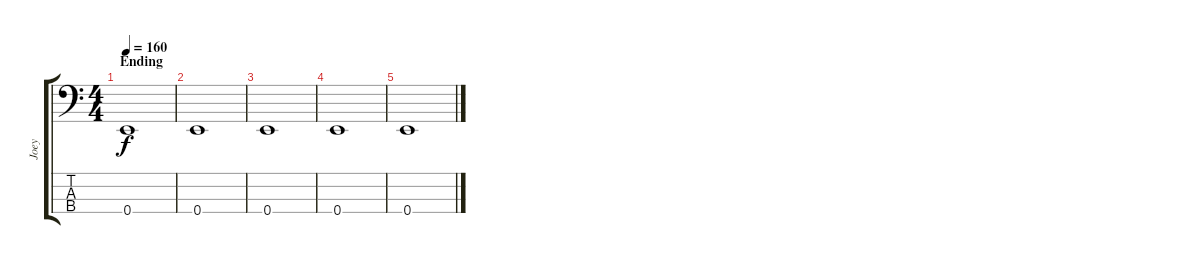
\track ("Joey" "Joey") {instrument electricbasspick}
\staff {score tabs}
\tuning (G2 D2 A1 E1) {hide}
\ts (4 4)
\section ("" "Ending")
\tempo 160
\clef f4
\ks c
0.4.1{dy f} |
0.4.1 |
0.4.1 |
0.4.1 |
0.4.1
